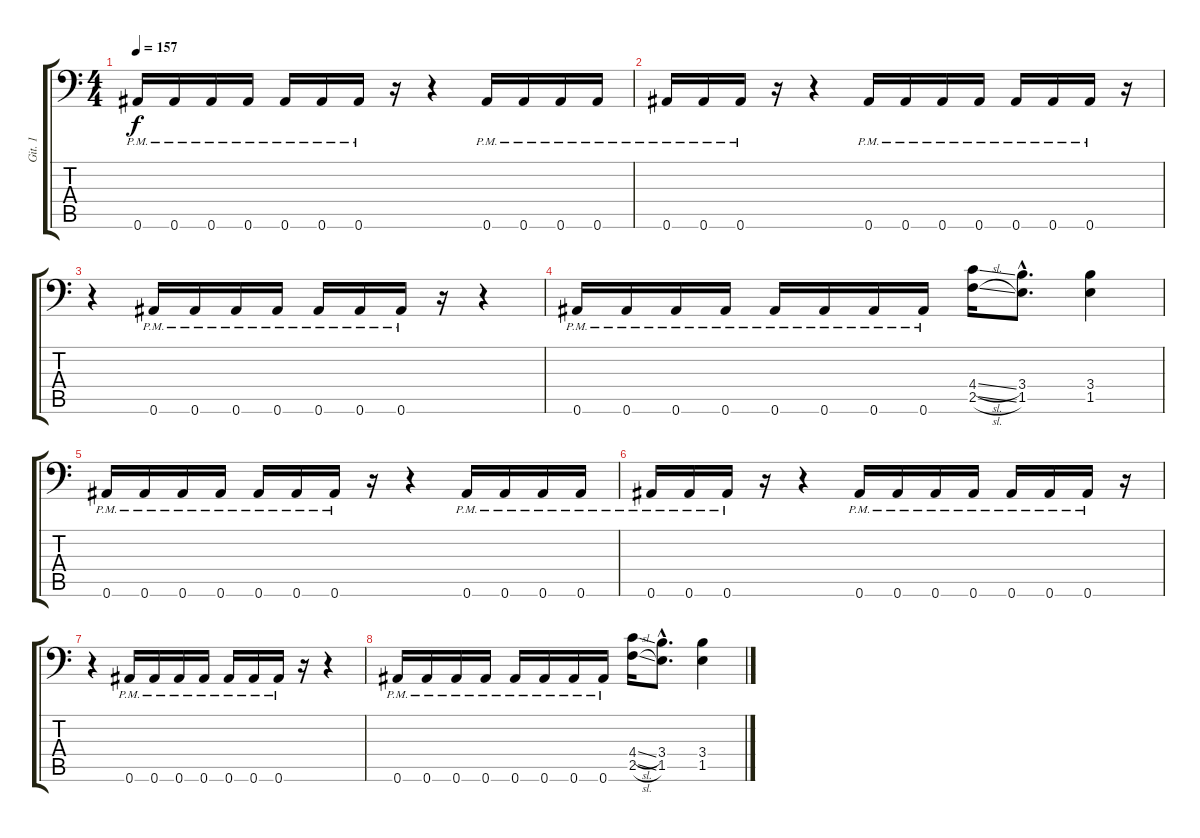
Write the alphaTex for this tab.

\track ("Git. 1" "Git. 1") {instrument distortionguitar}
\staff {score tabs}
\tuning (Bb3 F3 Db3 Ab2 Eb2 Bb1) {hide}
\ts (4 4)
\tempo 157
\clef f4
\ks c
0.6{pm}.16{dy f volume 5} 0.6{pm}.16 0.6{pm}.16 0.6{pm}.16 0.6{pm}.16 0.6{pm}.16 0.6{pm}.16 r.16 r.4 0.6{pm}.16 0.6{pm}.16 0.6{pm}.16 0.6{pm}.16 |
0.6{pm}.16 0.6{pm}.16 0.6{pm}.16 r.16 r.4 0.6{pm}.16 0.6{pm}.16 0.6{pm}.16 0.6{pm}.16 0.6{pm}.16 0.6{pm}.16 0.6{pm}.16 r.16 |
r.4 0.6{pm}.16 0.6{pm}.16 0.6{pm}.16 0.6{pm}.16 0.6{pm}.16 0.6{pm}.16 0.6{pm}.16 r.16 r.4 |
0.6{pm}.16 0.6{pm}.16 0.6{pm}.16 0.6{pm}.16 0.6{pm}.16 0.6{pm}.16 0.6{pm}.16 0.6{pm}.16 (4.4{sl} 2.5{sl}).16 (3.4{hac} 1.5{hac}).8{d} (3.4 1.5).4 |
0.6{pm}.16{volume 0} 0.6{pm}.16 0.6{pm}.16 0.6{pm}.16 0.6{pm}.16 0.6{pm}.16 0.6{pm}.16 r.16 r.4 0.6{pm}.16 0.6{pm}.16 0.6{pm}.16 0.6{pm}.16 |
0.6{pm}.16 0.6{pm}.16 0.6{pm}.16 r.16 r.4 0.6{pm}.16 0.6{pm}.16 0.6{pm}.16 0.6{pm}.16 0.6{pm}.16 0.6{pm}.16 0.6{pm}.16 r.16 |
r.4 0.6{pm}.16 0.6{pm}.16 0.6{pm}.16 0.6{pm}.16 0.6{pm}.16 0.6{pm}.16 0.6{pm}.16 r.16 r.4 |
0.6{pm}.16 0.6{pm}.16 0.6{pm}.16 0.6{pm}.16 0.6{pm}.16 0.6{pm}.16 0.6{pm}.16 0.6{pm}.16 (4.4{sl} 2.5{sl}).16 (3.4{hac} 1.5{hac}).8{d} (3.4 1.5).4
